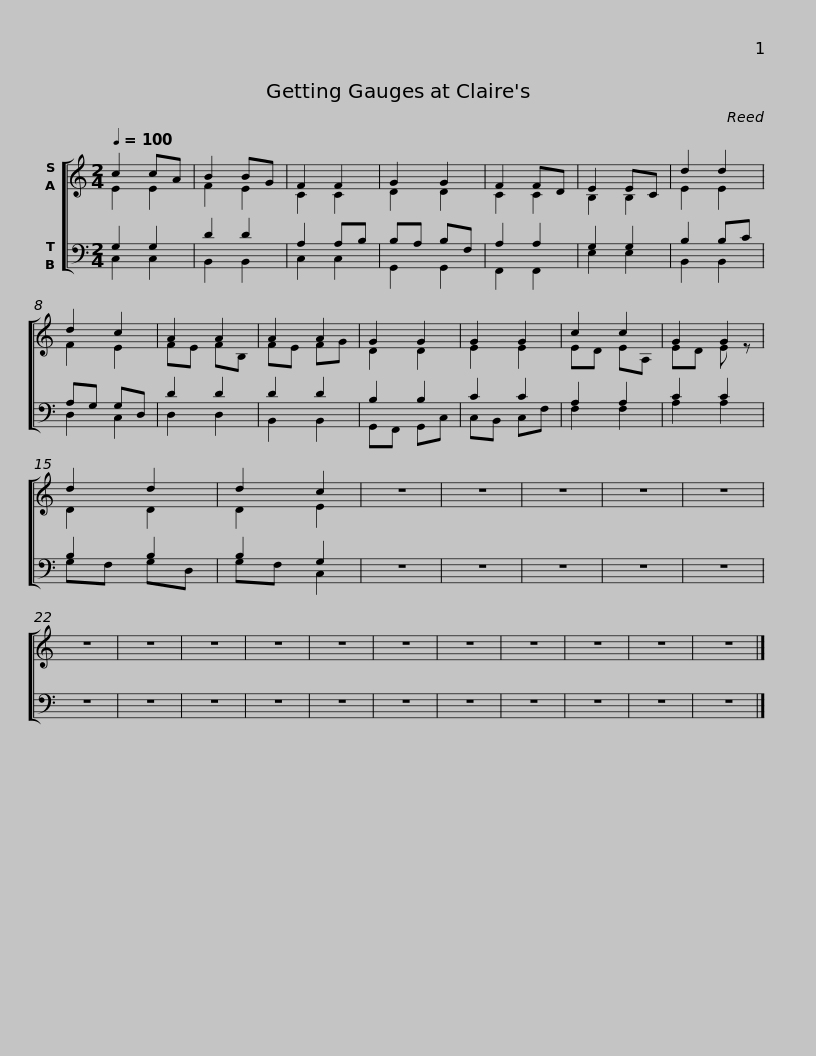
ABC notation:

X:1
%%score [ ( 1 2 ) ( 3 4 ) ]
L:1/8
Q:1/4=100
M:2/4
I:linebreak $
K:C
V:1 treble
V:2 treble
V:3 bass
V:4 bass
V:1
 c2 cA | B2 BG | F2 F2 | G2 G2 | F2 FD | %5
 E2 EC | d2 d2 | d2 c2 | A2 A2 | A2 A2 | %10
 G2 G2 |$ G2 G2 | c2 c2 | G2 G2 | d2 d2 | %15
 d2 c2 | z4 | z4 | z4 | z4 | %20
 z4 | z4 | z4 | z4 | z4 | %25
 z4 | z4 |$ z4 | z4 | z4 | %30
 z4 | z4 |] %32
V:2
 E2 E2 | F2 E2 | C2 C2 | D2 D2 | C2 C2 | %5
 B,2 B,2 | E2 E2 | F2 E2 | FE FB, | FE FG | %10
 D2 D2 |$ E2 E2 | ED EA, | ED E z | D2 D2 | %15
 D2 E2 | x4 | x4 | x4 | x4 | %20
 x4 | x4 | x4 | x4 | x4 | %25
 x4 | x4 |$ x4 | x4 | x4 | %30
 x4 | x4 |] %32
V:3
 G,2 G,2 | D2 D2 | A,2 A,B, | B,A, B,F, | A,2 A,2 | %5
 G,2 G,2 | B,2 B,C | A,G, G,D, | D2 D2 | D2 D2 | %10
 B,2 B,2 |$ C2 C2 | A,2 A,2 | C2 C2 | B,2 B,2 | %15
 B,2 G,2 | z4 | z4 | z4 | z4 | %20
 z4 | z4 | z4 | z4 | z4 | %25
 z4 | z4 |$ z4 | z4 | z4 | %30
 z4 | z4 |] %32
V:4
 C,2 C,2 | B,,2 B,,2 | C,2 C,2 | G,,2 G,,2 | F,,2 F,,2 | %5
 E,2 E,2 | B,,2 B,,2 | D,2 C,2 | D,2 D,2 | B,,2 B,,2 | %10
 G,,F,, G,,C, |$ C,B,, C,F, | F,2 F,2 | A,2 A,2 | G,F, G,D, | %15
 G,F, C,2 | x4 | x4 | x4 | x4 | %20
 x4 | x4 | x4 | x4 | x4 | %25
 x4 | x4 |$ x4 | x4 | x4 | %30
 x4 | x4 |] %32
